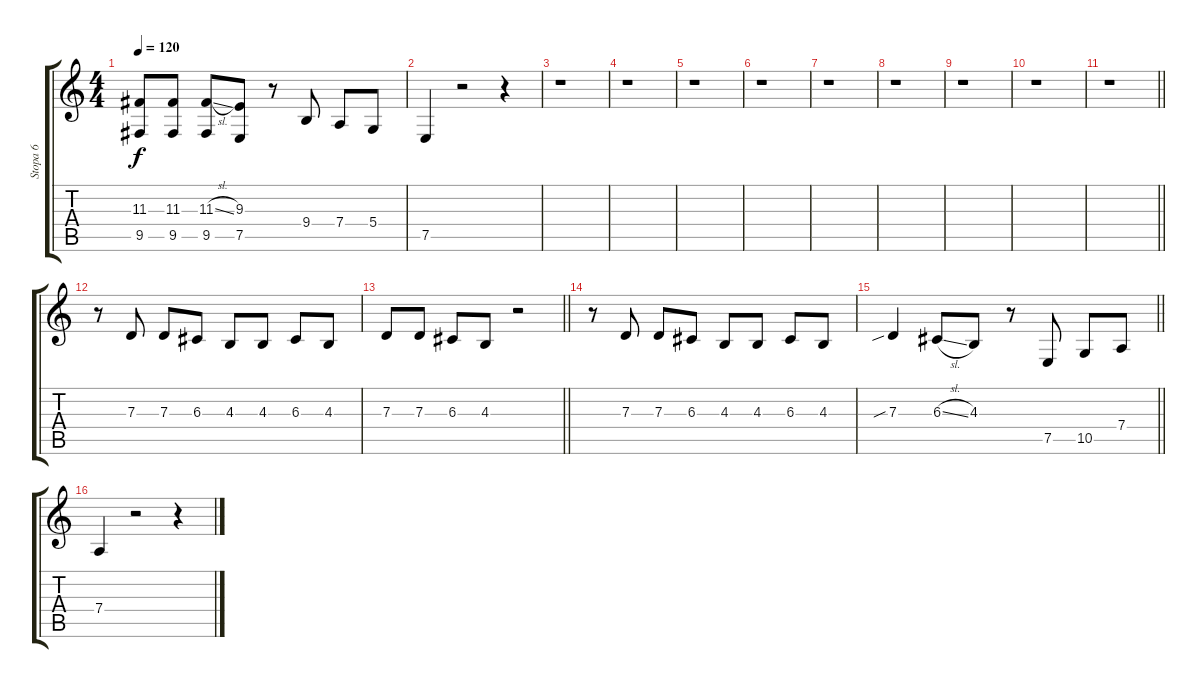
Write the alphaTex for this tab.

\track ("Stopa 6" "Stopa 6") {instrument tenorsax}
\staff {score tabs}
\tuning (E4 B3 G3 D3 A2 E2) {hide}
\ts (4 4)
\tempo 120
\clef g2
\ks c
(11.3 9.5).8{dy f} (11.3 9.5).8 (11.3{sl} 9.5).8 (9.3 7.5).8 r.8 9.4.8 7.4.8 5.4.8 |
7.5.4 r.2 r.4 |
r.1 |
r.1 |
r.1 |
r.1 |
r.1 |
r.1 |
r.1 |
r.1 |
\barLineRight lightlight
r.1 |
r.8 7.3.8 7.3.8 6.3.8 4.3.8 4.3.8 6.3.8 4.3.8 |
\barLineRight lightlight
7.3.8 7.3.8 6.3.8 4.3.8 r.2 |
r.8 7.3.8 7.3.8 6.3.8 4.3.8 4.3.8 6.3.8 4.3.8 |
\barLineRight lightlight
7.3{sib}.4 6.3{sl}.8 4.3.8 r.8 7.5.8 10.5.8 7.4.8 |
7.4.4 r.2 r.4
